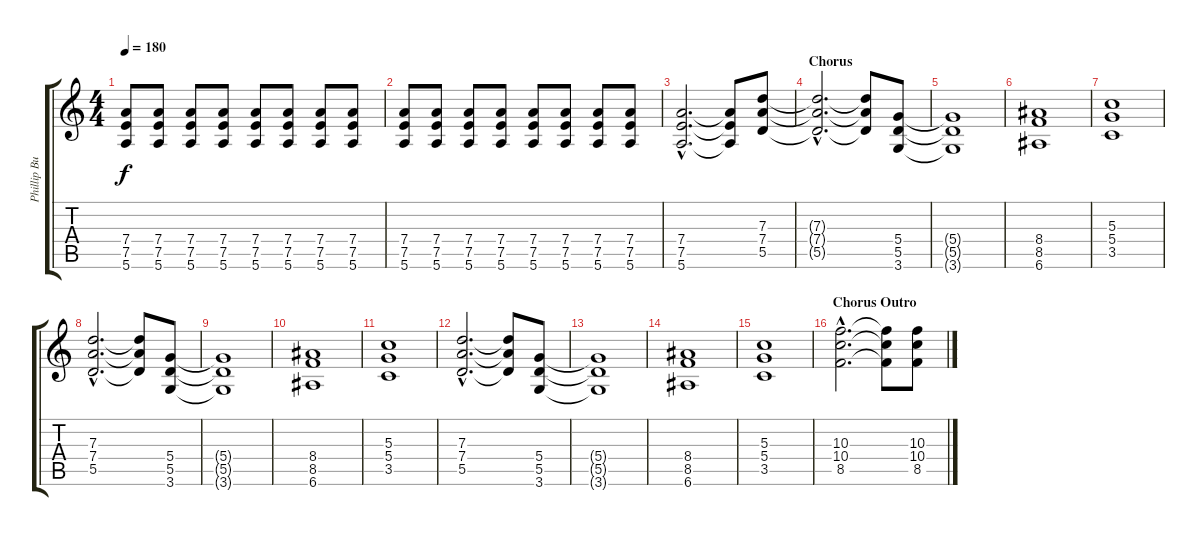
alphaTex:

\track ("Phillip Buscke" "Phillip Bu") {instrument overdrivenguitar}
\staff {score tabs}
\tuning (E4 B3 G3 D3 A2 E2) {hide}
\ts (4 4)
\tempo 180
\clef g2
\ks c
(7.4 7.5 5.6).8{dy f} (7.4 7.5 5.6).8 (7.4 7.5 5.6).8 (7.4 7.5 5.6).8 (7.4 7.5 5.6).8 (7.4 7.5 5.6).8 (7.4 7.5 5.6).8 (7.4 7.5 5.6).8 |
(7.4 7.5 5.6).8 (7.4 7.5 5.6).8 (7.4 7.5 5.6).8 (7.4 7.5 5.6).8 (7.4 7.5 5.6).8 (7.4 7.5 5.6).8 (7.4 7.5 5.6).8 (7.4 7.5 5.6).8 |
(7.4{hac} 7.5{hac} 5.6{hac}).2{d} (7.4{t} 7.5{t} 5.6{t}).8 (7.3 7.4 5.5).8 |
\section ("" "Chorus")
(7.3{hac t} 7.4{hac t} 5.5{hac t}).2{d} (7.3{t} 7.4{t} 5.5{t}).8 (5.4 5.5 3.6).8 |
(5.4{t} 5.5{t} 3.6{t}).1 |
(8.4 8.5 6.6).1 |
(5.3 5.4 3.5).1 |
(7.3{hac} 7.4{hac} 5.5{hac}).2{d} (7.3{t} 7.4{t} 5.5{t}).8 (5.4 5.5 3.6).8 |
(5.4{t} 5.5{t} 3.6{t}).1 |
(8.4 8.5 6.6).1 |
(5.3 5.4 3.5).1 |
(7.3{hac} 7.4{hac} 5.5{hac}).2{d} (7.3{t} 7.4{t} 5.5{t}).8 (5.4 5.5 3.6).8 |
(5.4{t} 5.5{t} 3.6{t}).1 |
(8.4 8.5 6.6).1 |
(5.3 5.4 3.5).1 |
\section ("" "Chorus Outro")
(10.3{hac} 10.4{hac} 8.5{hac}).2{d} (10.3{t} 10.4{t} 8.5{t}).8 (10.3 10.4 8.5).8
